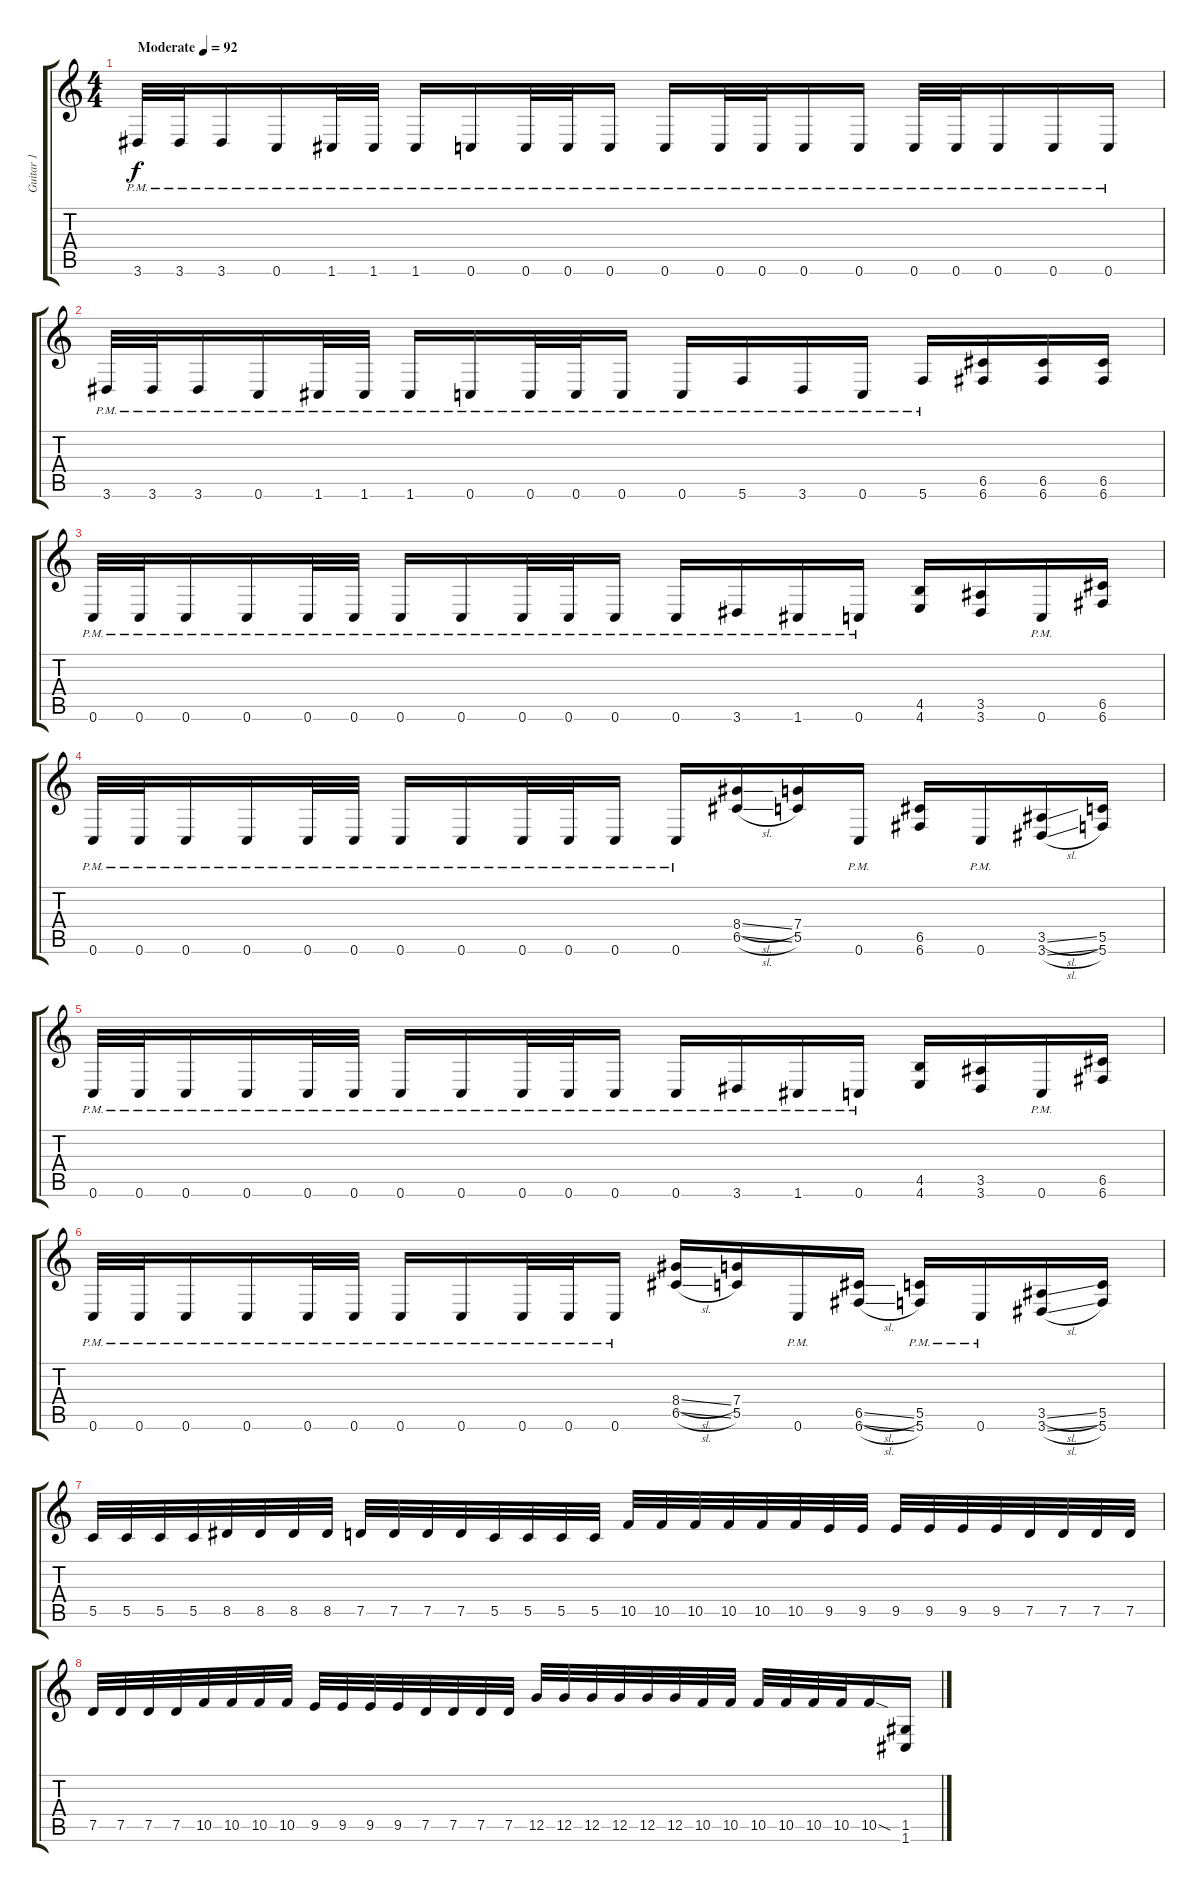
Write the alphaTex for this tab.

\track ("Guitar 1" "Guitar 1") {instrument distortionguitar}
\staff {score tabs}
\tuning (D4 A3 F3 C3 G2 C2) {hide}
\ts (4 4)
\tempo (92 "Moderate")
\clef g2
\ks c
3.6{pm}.32{dy f instrument distortionguitar} 3.6{pm}.32 3.6{pm}.16 0.6{pm}.16 1.6{pm}.32 1.6{pm}.32 1.6{pm}.16 0.6{pm}.16 0.6{pm}.32 0.6{pm}.32 0.6{pm}.16 0.6{pm}.16 0.6{pm}.32 0.6{pm}.32 0.6{pm}.16 0.6{pm}.16 0.6{pm}.32 0.6{pm}.32 0.6{pm}.16 0.6{pm}.16 0.6{pm}.16 |
3.6{pm}.32 3.6{pm}.32 3.6{pm}.16 0.6{pm}.16 1.6{pm}.32 1.6{pm}.32 1.6{pm}.16 0.6{pm}.16 0.6{pm}.32 0.6{pm}.32 0.6{pm}.16 0.6{pm}.16 5.6{pm}.16 3.6{pm}.16 0.6{pm}.16 5.6{pm}.16 (6.5 6.6).16 (6.5 6.6).16 (6.5 6.6).16 |
0.6{pm}.32 0.6{pm}.32 0.6{pm}.16 0.6{pm}.16 0.6{pm}.32 0.6{pm}.32 0.6{pm}.16 0.6{pm}.16 0.6{pm}.32 0.6{pm}.32 0.6{pm}.16 0.6{pm}.16 3.6{pm}.16 1.6{pm}.16 0.6{pm}.16 (4.5 4.6).16 (3.5 3.6).16 0.6{pm}.16 (6.5 6.6).16 |
0.6{pm}.32 0.6{pm}.32 0.6{pm}.16 0.6{pm}.16 0.6{pm}.32 0.6{pm}.32 0.6{pm}.16 0.6{pm}.16 0.6{pm}.32 0.6{pm}.32 0.6{pm}.16 0.6{pm}.16 (8.4{sl} 6.5{sl}).16 (7.4 5.5).16 0.6{pm}.16 (6.5 6.6).16 0.6{pm}.16 (3.5{sl} 3.6{sl}).16 (5.5 5.6).16 |
0.6{pm}.32 0.6{pm}.32 0.6{pm}.16 0.6{pm}.16 0.6{pm}.32 0.6{pm}.32 0.6{pm}.16 0.6{pm}.16 0.6{pm}.32 0.6{pm}.32 0.6{pm}.16 0.6{pm}.16 3.6{pm}.16 1.6{pm}.16 0.6{pm}.16 (4.5 4.6).16 (3.5 3.6).16 0.6{pm}.16 (6.5 6.6).16 |
0.6{pm}.32 0.6{pm}.32 0.6{pm}.16 0.6{pm}.16 0.6{pm}.32 0.6{pm}.32 0.6{pm}.16 0.6{pm}.16 0.6{pm}.32 0.6{pm}.32 0.6{pm}.16 (8.4{sl} 6.5{sl}).16 (7.4 5.5).16 0.6{pm}.16 (6.5{sl} 6.6{sl}).16 (5.5 5.6{pm}).16 0.6{pm}.16 (3.5{sl} 3.6{sl}).16 (5.5 5.6).16 |
5.5.32 5.5.32 5.5.32 5.5.32 8.5.32 8.5.32 8.5.32 8.5.32 7.5.32 7.5.32 7.5.32 7.5.32 5.5.32 5.5.32 5.5.32 5.5.32 10.5.32 10.5.32 10.5.32 10.5.32 10.5.32 10.5.32 9.5.32 9.5.32 9.5.32 9.5.32 9.5.32 9.5.32 7.5.32 7.5.32 7.5.32 7.5.32 |
7.5.32 7.5.32 7.5.32 7.5.32 10.5.32 10.5.32 10.5.32 10.5.32 9.5.32 9.5.32 9.5.32 9.5.32 7.5.32 7.5.32 7.5.32 7.5.32 12.5.32 12.5.32 12.5.32 12.5.32 12.5.32 12.5.32 10.5.32 10.5.32 10.5.32 10.5.32 10.5.32 10.5.32 10.5{sod}.16 (1.5 1.6).16
